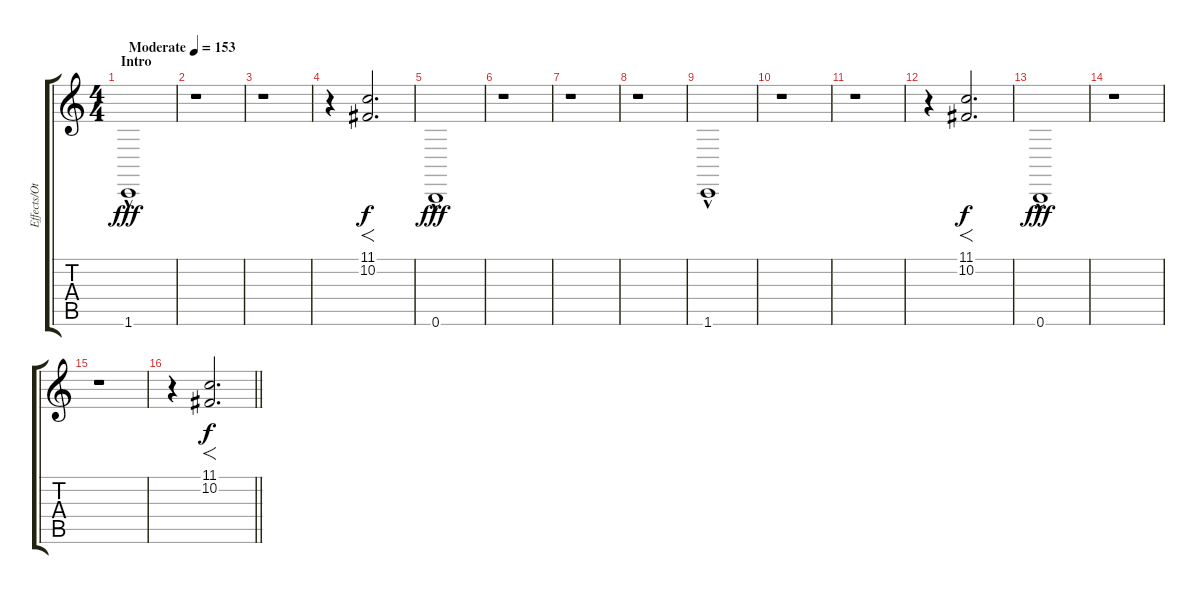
\track ("Effects/Others" "Effects/Ot") {instrument taikodrum}
\staff {score tabs}
\tuning (Db4 Ab3 E3 B2 Gb2 B1) {hide}
\ts (4 4)
\section ("" "Intro")
\tempo (153 "Moderate")
\clef g2
\ks c
1.6{hac}.1{dy fff instrument taikodrum} |
r.1 |
r.1 |
r.4 (11.1 10.2).2{f d dy f volume 12 instrument reversecymbal} |
0.6{hac}.1{dy fff instrument taikodrum} |
r.1 |
r.1 |
r.1 |
1.6{hac}.1 |
r.1 |
r.1 |
r.4 (11.1 10.2).2{f d dy f volume 12 instrument reversecymbal} |
0.6{hac}.1{dy fff instrument taikodrum} |
r.1 |
r.1 |
\barLineRight lightlight
r.4 (11.1 10.2).2{f d dy f volume 12 instrument reversecymbal}
